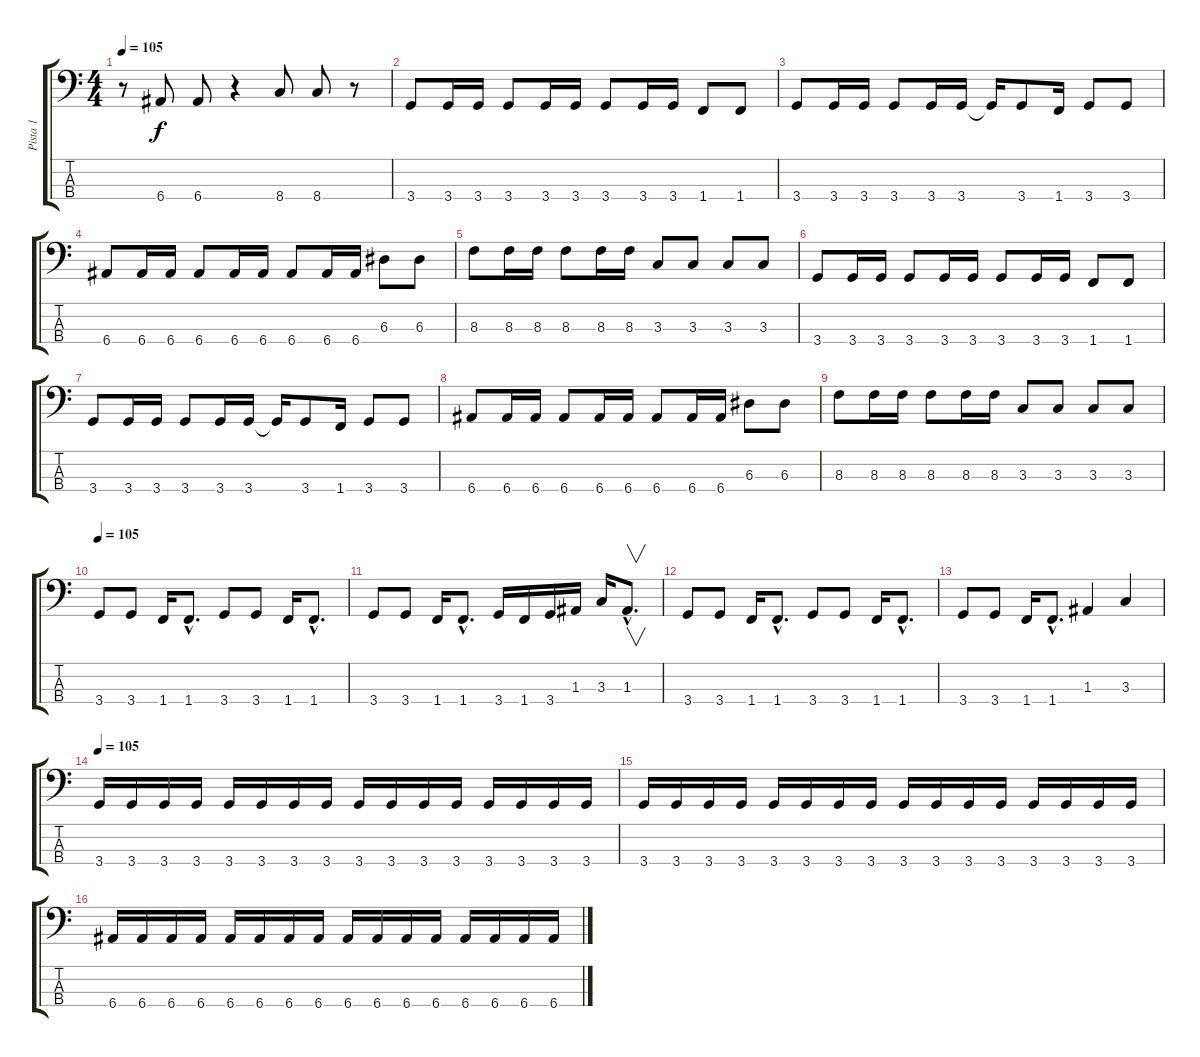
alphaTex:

\track ("Pista 1" "Pista 1") {instrument fretlessbass}
\staff {score tabs}
\tuning (G2 D2 A1 E1) {hide}
\ts (4 4)
\tempo 105
\clef f4
\ks c
r.8{dy f} 6.4.8 6.4.8 r.4 8.4.8 8.4.8 r.8 |
3.4.8{volume 13} 3.4.16 3.4.16 3.4.8 3.4.16 3.4.16 3.4.8 3.4.16 3.4.16 1.4.8 1.4.8 |
3.4.8 3.4.16 3.4.16 3.4.8 3.4.16 3.4.16 3.4{t}.16 3.4.8 1.4.16 3.4.8 3.4.8 |
6.4.8 6.4.16 6.4.16 6.4.8 6.4.16 6.4.16 6.4.8 6.4.16 6.4.16 6.3.8 6.3.8 |
8.3.8 8.3.16 8.3.16 8.3.8 8.3.16 8.3.16 3.3.8 3.3.8 3.3.8 3.3.8 |
3.4.8{volume 13} 3.4.16 3.4.16 3.4.8 3.4.16 3.4.16 3.4.8 3.4.16 3.4.16 1.4.8 1.4.8 |
3.4.8 3.4.16 3.4.16 3.4.8 3.4.16 3.4.16 3.4{t}.16 3.4.8 1.4.16 3.4.8 3.4.8 |
6.4.8 6.4.16 6.4.16 6.4.8 6.4.16 6.4.16 6.4.8 6.4.16 6.4.16 6.3.8 6.3.8 |
8.3.8 8.3.16 8.3.16 8.3.8 8.3.16 8.3.16 3.3.8 3.3.8 3.3.8 3.3.8 |
\tempo 105
3.4.8 3.4.8 1.4.16 1.4{hac}.8{d} 3.4.8 3.4.8 1.4.16 1.4{hac}.8{d} |
3.4.8 3.4.8 1.4.16 1.4{hac}.8{d} 3.4.16 1.4.16 3.4.16 1.3.16 3.3.16 1.3{hac}.8{v d} |
3.4.8 3.4.8 1.4.16 1.4{hac}.8{d} 3.4.8 3.4.8 1.4.16 1.4{hac}.8{d} |
3.4.8 3.4.8 1.4.16 1.4{hac}.8{d} 1.3.4 3.3.4 |
\tempo 105
3.4.16 3.4.16 3.4.16 3.4.16 3.4.16 3.4.16 3.4.16 3.4.16 3.4.16 3.4.16 3.4.16 3.4.16 3.4.16 3.4.16 3.4.16 3.4.16 |
3.4.16 3.4.16 3.4.16 3.4.16 3.4.16 3.4.16 3.4.16 3.4.16 3.4.16 3.4.16 3.4.16 3.4.16 3.4.16 3.4.16 3.4.16 3.4.16 |
6.4.16 6.4.16 6.4.16 6.4.16 6.4.16 6.4.16 6.4.16 6.4.16 6.4.16 6.4.16 6.4.16 6.4.16 6.4.16 6.4.16 6.4.16 6.4.16
